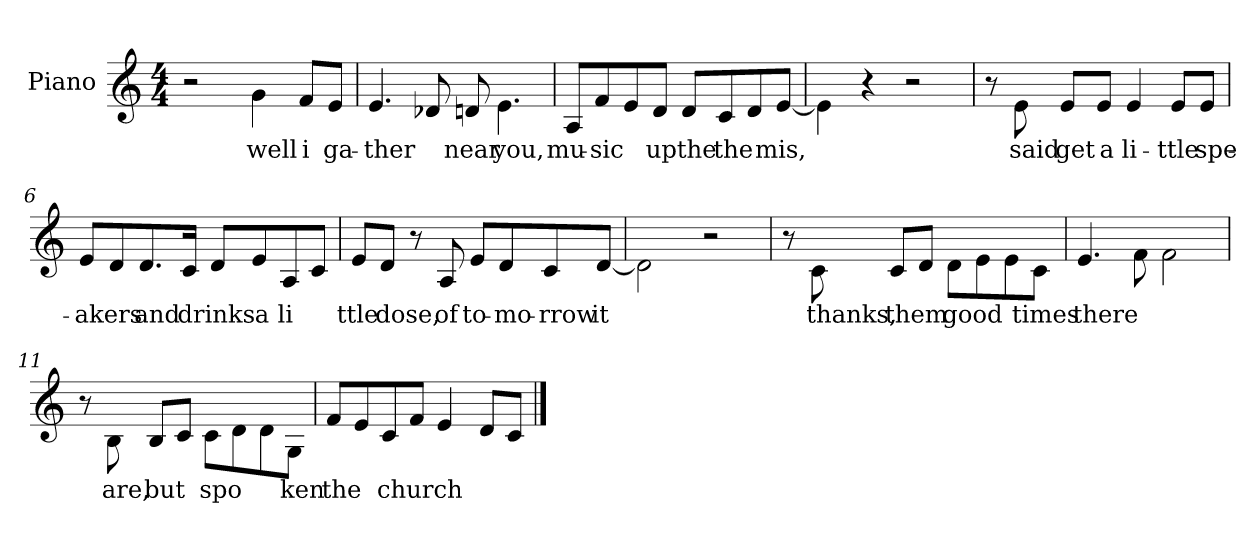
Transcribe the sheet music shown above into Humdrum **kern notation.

**kern	**text
*part1	*part1
*staff1	*staff1
*I"Piano	*
*I'Pno.	*
*clefG2	*
*k[]	*
*M4/4	*
=1	=1
2r	.
4g\	well
8f/L	i
8e/J	ga-
=2	=2
4.e/	-ther
8d-X/	--
8dn/	near
4.e\	you,
=3	=3
8A/L	mu-
8f/	-sic
8e/	--
8d/J	up
8d/L	the
8c/	the
8d/	--
[8e/J	mis,
=4	=4
4e\]	.
4r	.
2r	.
=5	=5
8r	.
8e\	said
8e/L	get
8e/J	a
4e/	li-
8e/L	-ttle
8e/J	spe-
=6	=6
8e/L	-akers
8d/	--
8.d/	and
16c/Jk	drinks
8d/L	--
8e/	a
8A/	li-
8c/J	--
=7	=7
8e/L	-ttle
8d/J	dose,
8r	.
8A/	of
8e/L	to-
8d/	mo-
8c/	-rrow
[8d/J	it
=8	=8
2d\]	.
2r	.
=9	=9
8r	.
8c\	thanks,
8c/L	them
8d/J	.
8d\L	good
8e\	--
8e\	--
8c\J	times
=10	=10
4.e/	there
8f\	--
2f\	--
=11	=11
8r	.
8B\	are,
8B/L	but
8c/J	.
8c\L	spo-
8d\	--
8d\	--
8G\J	-ken
=12	=12
8f/L	the
8e/	.
8c/	church
8f/J	--
4e/	.
8d/L	.
8c/J	.
==	==
*-	*-
